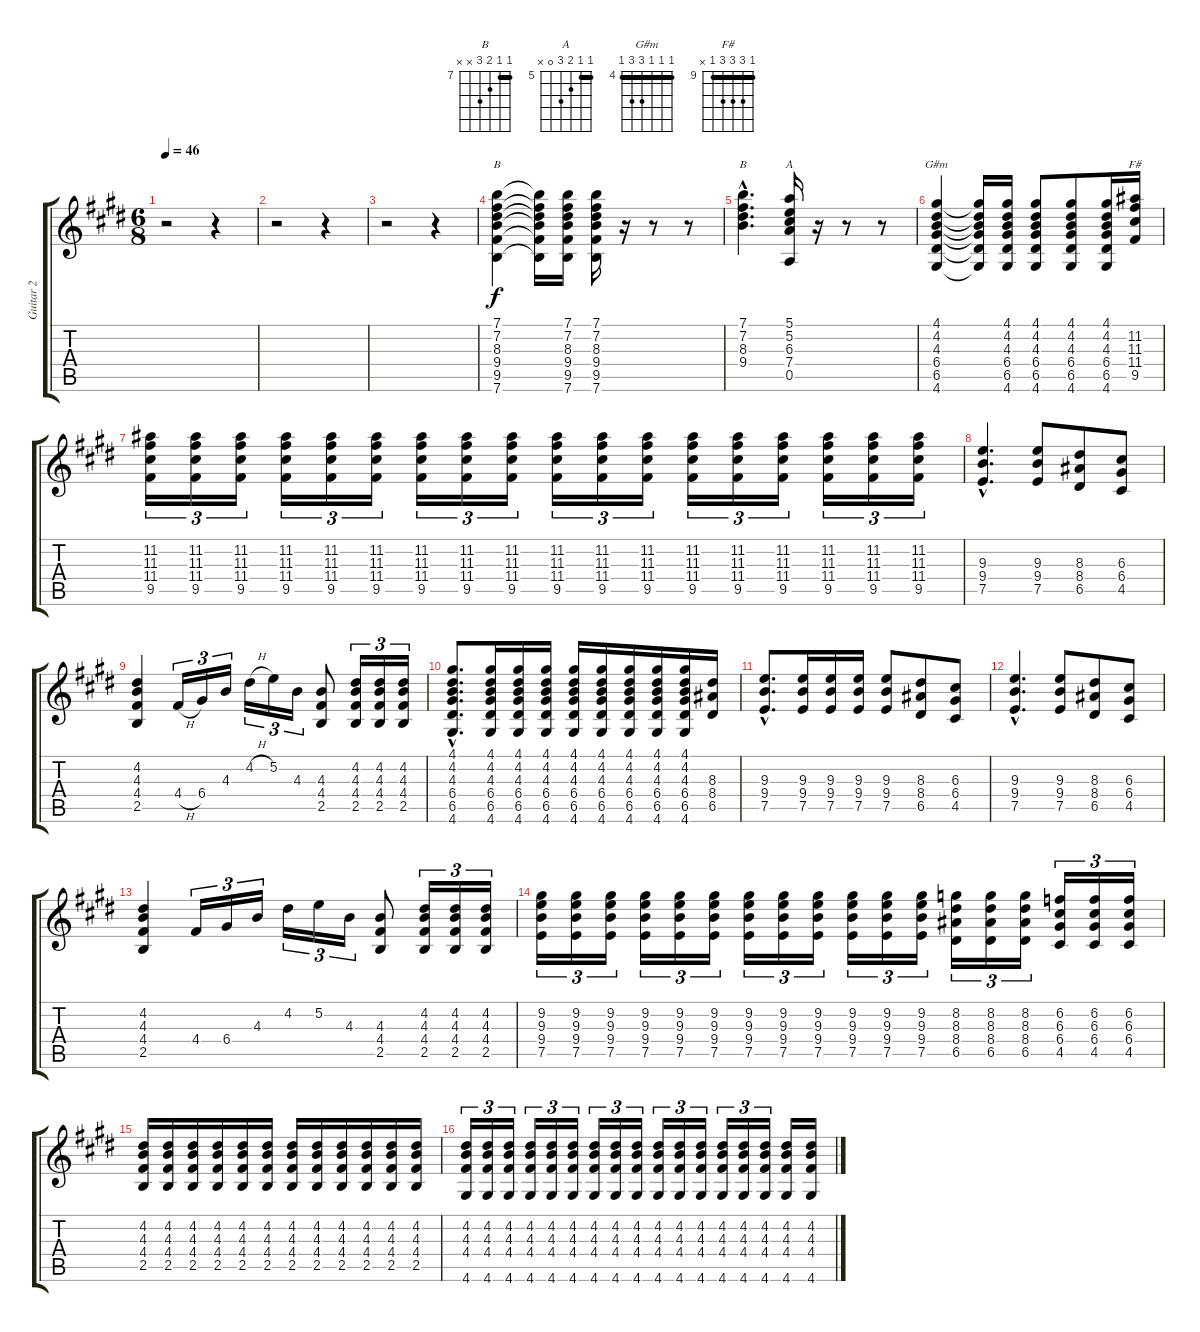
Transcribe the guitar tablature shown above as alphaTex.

\track ("Guitar 2" "Guitar 2") {instrument distortionguitar}
\staff {score tabs}
\tuning (E4 B3 G3 D3 A2 E2) {hide}
\chord ("B" 7 7 8 9 9 7) {firstfret 7 barre 7}
\chord ("B" 7 7 8 9 x x) {firstfret 7 barre 7}
\chord ("A" 5 5 6 7 0 x) {firstfret 5 barre 5}
\chord ("G#m" 4 4 4 6 6 4) {firstfret 4 barre 4}
\chord ("F#" 9 11 11 11 9 x) {firstfret 9 barre 9}
\ts (6 8)
\tempo 46
\clef g2
\ks e
r.2{dy f} r.4 |
r.2 r.4 |
r.2 r.4 |
(7.1 7.2 8.3 9.4 9.5 7.6).4{ch "B"} (7.1{t} 7.2{t} 8.3{t} 9.4{t} 9.5{t} 7.6{t}).16 (7.1 7.2 8.3 9.4 9.5 7.6).16 (7.1 7.2 8.3 9.4 9.5 7.6).16 r.16 r.8 r.8 |
(7.1{hac} 7.2{hac} 8.3{hac} 9.4{hac}).4{d ch "B"} (5.1 5.2 6.3 7.4 0.5).16{ch "A"} r.16 r.8 r.8 |
(4.1 4.2 4.3 6.4 6.5 4.6).4{ch "G#m"} (4.1{t} 4.2{t} 4.3{t} 6.4{t} 6.5{t} 4.6{t}).16 (4.1 4.2 4.3 6.4 6.5 4.6).16 (4.1 4.2 4.3 6.4 6.5 4.6).8 (4.1 4.2 4.3 6.4 6.5 4.6).8 (4.1 4.2 4.3 6.4 6.5 4.6).16 (11.2 11.3 11.4 9.5).16{ch "F#"} |
(11.2 11.3 11.4 9.5).16{tu (3 2)} (11.2 11.3 11.4 9.5).16{tu (3 2)} (11.2 11.3 11.4 9.5).16{tu (3 2)} (11.2 11.3 11.4 9.5).16{tu (3 2)} (11.2 11.3 11.4 9.5).16{tu (3 2)} (11.2 11.3 11.4 9.5).16{tu (3 2)} (11.2 11.3 11.4 9.5).16{tu (3 2)} (11.2 11.3 11.4 9.5).16{tu (3 2)} (11.2 11.3 11.4 9.5).16{tu (3 2)} (11.2 11.3 11.4 9.5).16{tu (3 2)} (11.2 11.3 11.4 9.5).16{tu (3 2)} (11.2 11.3 11.4 9.5).16{tu (3 2)} (11.2 11.3 11.4 9.5).16{tu (3 2)} (11.2 11.3 11.4 9.5).16{tu (3 2)} (11.2 11.3 11.4 9.5).16{tu (3 2)} (11.2 11.3 11.4 9.5).16{tu (3 2)} (11.2 11.3 11.4 9.5).16{tu (3 2)} (11.2 11.3 11.4 9.5).16{tu (3 2)} |
(9.3{hac} 9.4{hac} 7.5{hac}).4{d} (9.3 9.4 7.5).8 (8.3 8.4 6.5).8 (6.3 6.4 4.5).8 |
(4.2 4.3 4.4 2.5).4 4.4{h}.16{tu (3 2)} 6.4.16{tu (3 2)} 4.3.16{tu (3 2)} 4.2{h}.16{tu (3 2)} 5.2.16{tu (3 2)} 4.3.16{tu (3 2)} (4.3 4.4 2.5).8 (4.2 4.3 4.4 2.5).16{tu (3 2)} (4.2 4.3 4.4 2.5).16{tu (3 2)} (4.2 4.3 4.4 2.5).16{tu (3 2)} |
(4.1{hac} 4.2{hac} 4.3{hac} 6.4{hac} 6.5{hac} 4.6{hac}).8{d} (4.1 4.2 4.3 6.4 6.5 4.6).16 (4.1 4.2 4.3 6.4 6.5 4.6).16 (4.1 4.2 4.3 6.4 6.5 4.6).16 (4.1 4.2 4.3 6.4 6.5 4.6).16 (4.1 4.2 4.3 6.4 6.5 4.6).16 (4.1 4.2 4.3 6.4 6.5 4.6).16 (4.1 4.2 4.3 6.4 6.5 4.6).16 (4.1 4.2 4.3 6.4 6.5 4.6).16 (8.3 8.4 6.5).16 |
(9.3{hac} 9.4{hac} 7.5{hac}).8{d} (9.3 9.4 7.5).16 (9.3 9.4 7.5).16 (9.3 9.4 7.5).16 (9.3 9.4 7.5).8 (8.3 8.4 6.5).8 (6.3 6.4 4.5).8 |
(9.3{hac} 9.4{hac} 7.5{hac}).4{d} (9.3 9.4 7.5).8 (8.3 8.4 6.5).8 (6.3 6.4 4.5).8 |
(4.2 4.3 4.4 2.5).4 4.4.16{tu (3 2)} 6.4.16{tu (3 2)} 4.3.16{tu (3 2)} 4.2.16{tu (3 2)} 5.2.16{tu (3 2)} 4.3.16{tu (3 2)} (4.3 4.4 2.5).8 (4.2 4.3 4.4 2.5).16{tu (3 2)} (4.2 4.3 4.4 2.5).16{tu (3 2)} (4.2 4.3 4.4 2.5).16{tu (3 2)} |
(9.2 9.3 9.4 7.5).16{tu (3 2)} (9.2 9.3 9.4 7.5).16{tu (3 2)} (9.2 9.3 9.4 7.5).16{tu (3 2)} (9.2 9.3 9.4 7.5).16{tu (3 2)} (9.2 9.3 9.4 7.5).16{tu (3 2)} (9.2 9.3 9.4 7.5).16{tu (3 2)} (9.2 9.3 9.4 7.5).16{tu (3 2)} (9.2 9.3 9.4 7.5).16{tu (3 2)} (9.2 9.3 9.4 7.5).16{tu (3 2)} (9.2 9.3 9.4 7.5).16{tu (3 2)} (9.2 9.3 9.4 7.5).16{tu (3 2)} (9.2 9.3 9.4 7.5).16{tu (3 2)} (8.2 8.3 8.4 6.5).16{tu (3 2)} (8.2 8.3 8.4 6.5).16{tu (3 2)} (8.2 8.3 8.4 6.5).16{tu (3 2)} (6.2 6.3 6.4 4.5).16{tu (3 2)} (6.2 6.3 6.4 4.5).16{tu (3 2)} (6.2 6.3 6.4 4.5).16{tu (3 2)} |
(4.2 4.3 4.4 2.5).16 (4.2 4.3 4.4 2.5).16 (4.2 4.3 4.4 2.5).16 (4.2 4.3 4.4 2.5).16 (4.2 4.3 4.4 2.5).16 (4.2 4.3 4.4 2.5).16 (4.2 4.3 4.4 2.5).16 (4.2 4.3 4.4 2.5).16 (4.2 4.3 4.4 2.5).16 (4.2 4.3 4.4 2.5).16 (4.2 4.3 4.4 2.5).16 (4.2 4.3 4.4 2.5).16 |
(4.2 4.3 4.4 4.6).16{tu (3 2)} (4.2 4.3 4.4 4.6).16{tu (3 2)} (4.2 4.3 4.4 4.6).16{tu (3 2)} (4.2 4.3 4.4 4.6).16{tu (3 2)} (4.2 4.3 4.4 4.6).16{tu (3 2)} (4.2 4.3 4.4 4.6).16{tu (3 2)} (4.2 4.3 4.4 4.6).16{tu (3 2)} (4.2 4.3 4.4 4.6).16{tu (3 2)} (4.2 4.3 4.4 4.6).16{tu (3 2)} (4.2 4.3 4.4 4.6).16{tu (3 2)} (4.2 4.3 4.4 4.6).16{tu (3 2)} (4.2 4.3 4.4 4.6).16{tu (3 2)} (4.2 4.3 4.4 4.6).16{tu (3 2)} (4.2 4.3 4.4 4.6).16{tu (3 2)} (4.2 4.3 4.4 4.6).16{tu (3 2)} (4.2 4.3 4.4 4.6).16 (4.2 4.3 4.4 4.6).16
